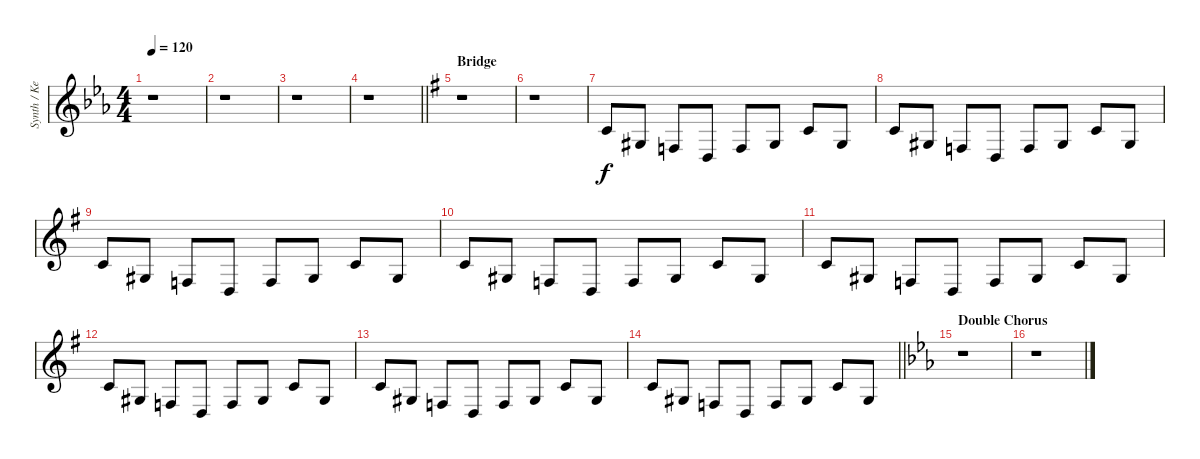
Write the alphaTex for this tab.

\track ("Synth / Keyboard" "Synth / Ke") {instrument stringensemble1}
\staff {score}
\tuning (C4 G3 Eb3 Bb2 F2 C2) {hide}
\ts (4 4)
\tempo 120
\clef g2
\ks eb
r.1{dy f} |
r.1 |
r.1 |
\barLineRight lightlight
r.1 |
\section ("" "Bridge")
\ks g
r.1 |
r.1 |
9.3.8{instrument lead2sawtooth} 10.4.8 7.4.8 9.5.8 7.4.8 10.4.8 9.3.8 10.4.8 |
9.3.8 10.4.8 7.4.8 9.5.8 7.4.8 10.4.8 9.3.8 10.4.8 |
9.3.8 10.4.8 7.4.8 9.5.8 7.4.8 10.4.8 9.3.8 10.4.8 |
9.3.8 10.4.8 7.4.8 9.5.8 7.4.8 10.4.8 9.3.8 10.4.8 |
9.3.8 10.4.8 7.4.8 9.5.8 7.4.8 10.4.8 9.3.8 10.4.8 |
9.3.8 10.4.8 7.4.8 9.5.8 7.4.8 10.4.8 9.3.8 10.4.8 |
9.3.8 10.4.8 7.4.8 9.5.8 7.4.8 10.4.8 9.3.8 10.4.8 |
\barLineRight lightlight
9.3.8 10.4.8 7.4.8 9.5.8 7.4.8 10.4.8 9.3.8 10.4.8 |
\section ("" "Double Chorus")
\ks eb
r.1 |
r.1
